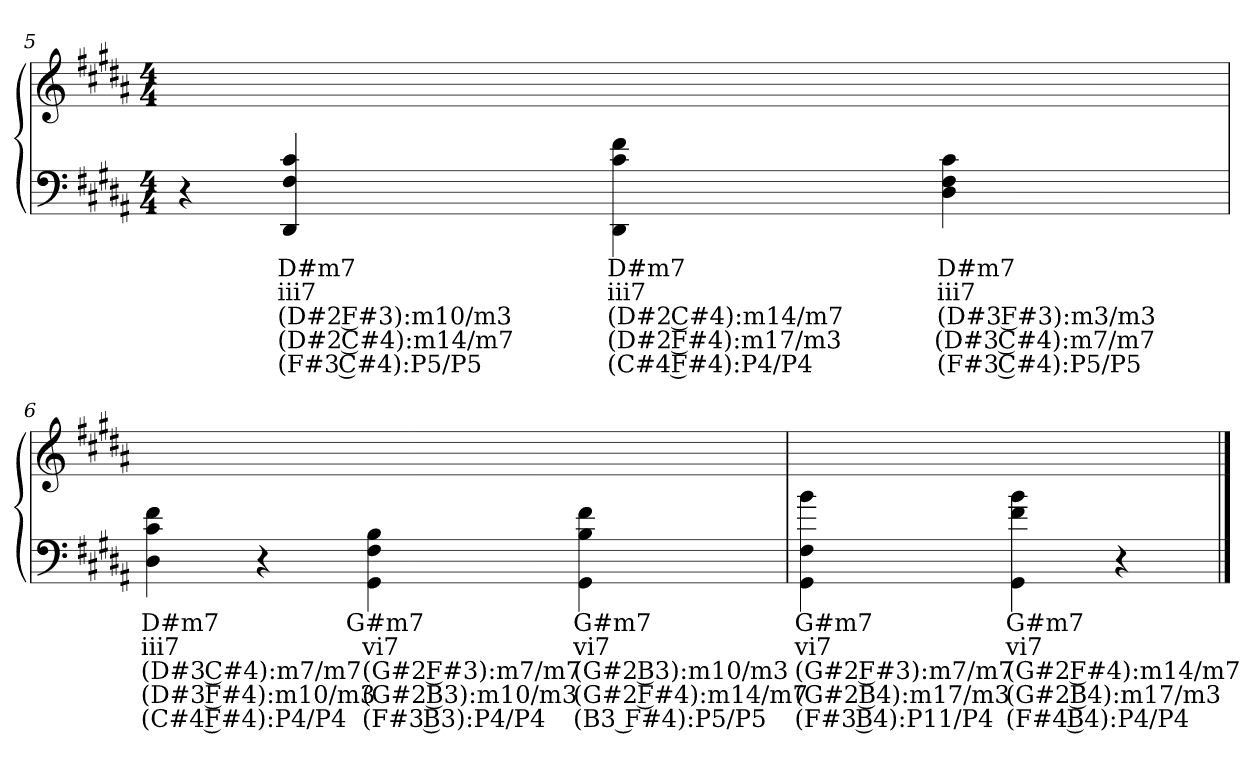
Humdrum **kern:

**kern	**text	**text	**text	**text	**text	**kern
*part2	*part2	*part2	*part2	*part2	*part2	*part1
*staff2	*staff2	*staff2	*staff2	*staff2	*staff2	*staff1
*clefF4	*	*	*	*	*	*clefG2
*k[f#c#g#d#a#]	*	*	*	*	*	*k[f#c#g#d#a#]
*B:	*	*	*	*	*	*B:
*M4/4	*	*	*	*	*	*M4/4
=5	=5	=5	=5	=5	=5	=5
4r	.	.	.	.	.	1ryy
4DD# 4F# 4c#	D#m7	iii7	(D#2 F#3):m10/m3	(D#2 C#4):m14/m7	(F#3 C#4):P5/P5	.
4DD# 4c# 4f#	D#m7	iii7	(D#2 C#4):m14/m7	(D#2 F#4):m17/m3	(C#4 F#4):P4/P4	.
4D# 4F# 4c#	D#m7	iii7	(D#3 F#3):m3/m3	(D#3 C#4):m7/m7	(F#3 C#4):P5/P5	.
=6	=6	=6	=6	=6	=6	=6
4D# 4c# 4f#	D#m7	iii7	(D#3 C#4):m7/m7	(D#3 F#4):m10/m3	(C#4 F#4):P4/P4	1ryy
4r	.	.	.	.	.	.
4GG# 4F# 4B	G#m7	vi7	(G#2 F#3):m7/m7	(G#2 B3):m10/m3	(F#3 B3):P4/P4	.
4GG# 4B 4f#	G#m7	vi7	(G#2 B3):m10/m3	(G#2 F#4):m14/m7	(B3 F#4):P5/P5	.
=7	=7	=7	=7	=7	=7	=7
4GG# 4F# 4b	G#m7	vi7	(G#2 F#3):m7/m7	(G#2 B4):m17/m3	(F#3 B4):P11/P4	2.ryy
4GG# 4f# 4b	G#m7	vi7	(G#2 F#4):m14/m7	(G#2 B4):m17/m3	(F#4 B4):P4/P4	.
4r	.	.	.	.	.	.
==	==	==	==	==	==	==
*-	*-	*-	*-	*-	*-	*-
